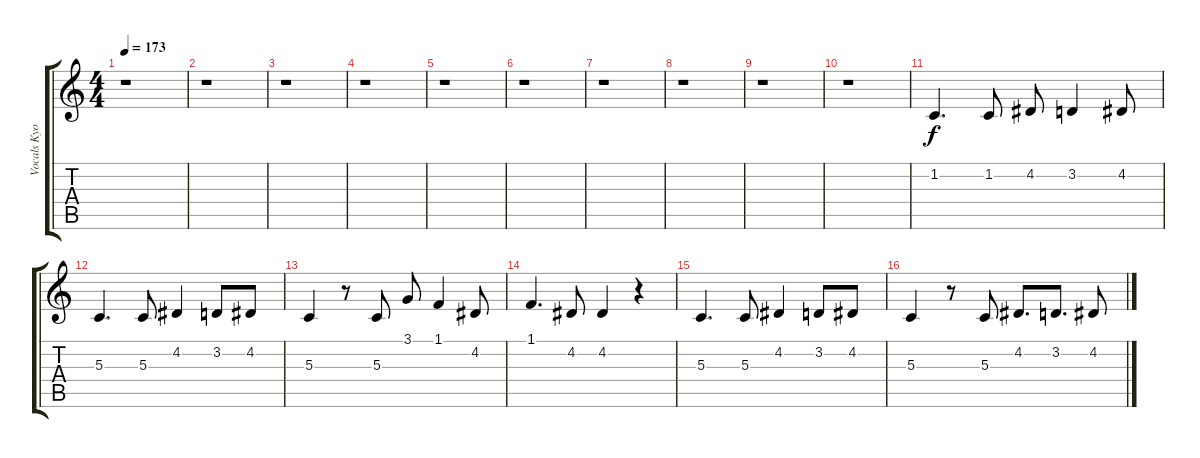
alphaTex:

\track ("Vocals Kyo" "Vocals Kyo") {instrument flute}
\staff {score tabs}
\tuning (E4 B3 G3 D3 A2 E2) {hide}
\ts (4 4)
\tempo 173
\clef g2
\ks c
r.1{dy f} |
r.1 |
r.1 |
r.1 |
r.1 |
r.1 |
r.1 |
r.1 |
r.1 |
r.1 |
1.2.4{d} 1.2.8 4.2.8 3.2.4 4.2.8 |
5.3.4{d} 5.3.8 4.2.4 3.2.8 4.2.8 |
5.3.4 r.8 5.3.8 3.1.8 1.1.4 4.2.8 |
1.1.4{d} 4.2.8 4.2.4 r.4 |
5.3.4{d} 5.3.8 4.2.4 3.2.8 4.2.8 |
5.3.4 r.8 5.3.8 4.2.8{d} 3.2.8{d} 4.2.8
